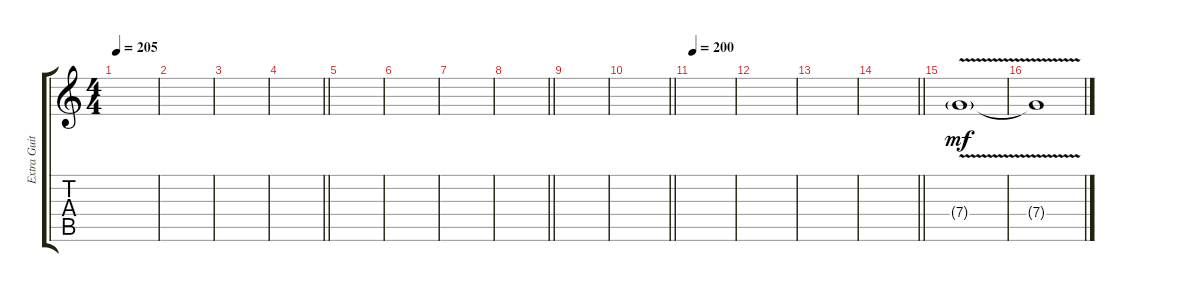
\track ("Extra Guitar 2" "Extra Guit") {instrument overdrivenguitar}
\staff {score tabs}
\tuning (D4 A3 F3 C3 G2 C2) {hide}
\ts (4 4)
\tempo 205
\clef g2
\ks c
|
|
|
\barLineRight lightlight
|
|
|
|
\barLineRight lightlight
|
|
\barLineRight lightlight
|
\tempo 200
|
|
|
\barLineRight lightlight
|
7.4{v g}.1{dy mf volume 16 instrument electricguitarjazz} |
7.4{t}.1
